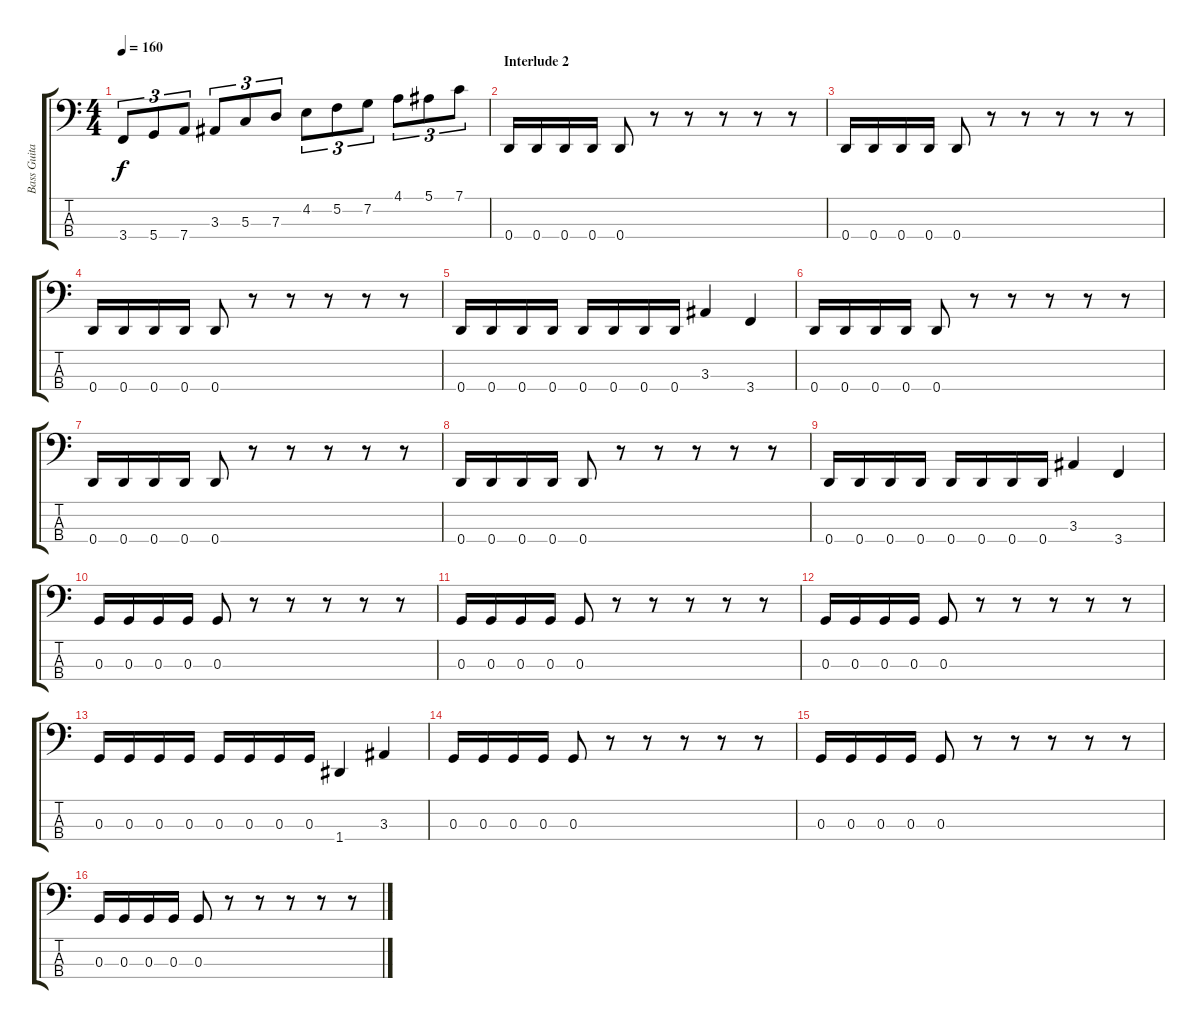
\track ("Bass Guitar" "Bass Guita") {instrument electricbasspick}
\staff {score tabs}
\tuning (F2 C2 G1 D1) {hide}
\ts (4 4)
\tempo 160
\clef f4
\ks c
3.4.8{tu (3 2) dy f} 5.4.8{tu (3 2)} 7.4.8{tu (3 2)} 3.3.8{tu (3 2)} 5.3.8{tu (3 2)} 7.3.8{tu (3 2)} 4.2.8{tu (3 2)} 5.2.8{tu (3 2)} 7.2.8{tu (3 2)} 4.1.8{tu (3 2)} 5.1.8{tu (3 2)} 7.1.8{tu (3 2)} |
\section ("" "Interlude 2")
0.4.16 0.4.16 0.4.16 0.4.16 0.4.8 r.8 r.8 r.8 r.8 r.8 |
0.4.16 0.4.16 0.4.16 0.4.16 0.4.8 r.8 r.8 r.8 r.8 r.8 |
0.4.16 0.4.16 0.4.16 0.4.16 0.4.8 r.8 r.8 r.8 r.8 r.8 |
0.4.16 0.4.16 0.4.16 0.4.16 0.4.16 0.4.16 0.4.16 0.4.16 3.3.4 3.4.4 |
0.4.16 0.4.16 0.4.16 0.4.16 0.4.8 r.8 r.8 r.8 r.8 r.8 |
0.4.16 0.4.16 0.4.16 0.4.16 0.4.8 r.8 r.8 r.8 r.8 r.8 |
0.4.16 0.4.16 0.4.16 0.4.16 0.4.8 r.8 r.8 r.8 r.8 r.8 |
0.4.16 0.4.16 0.4.16 0.4.16 0.4.16 0.4.16 0.4.16 0.4.16 3.3.4 3.4.4 |
0.3.16 0.3.16 0.3.16 0.3.16 0.3.8 r.8 r.8 r.8 r.8 r.8 |
0.3.16 0.3.16 0.3.16 0.3.16 0.3.8 r.8 r.8 r.8 r.8 r.8 |
0.3.16 0.3.16 0.3.16 0.3.16 0.3.8 r.8 r.8 r.8 r.8 r.8 |
0.3.16 0.3.16 0.3.16 0.3.16 0.3.16 0.3.16 0.3.16 0.3.16 1.4.4 3.3.4 |
0.3.16 0.3.16 0.3.16 0.3.16 0.3.8 r.8 r.8 r.8 r.8 r.8 |
0.3.16 0.3.16 0.3.16 0.3.16 0.3.8 r.8 r.8 r.8 r.8 r.8 |
0.3.16 0.3.16 0.3.16 0.3.16 0.3.8 r.8 r.8 r.8 r.8 r.8
